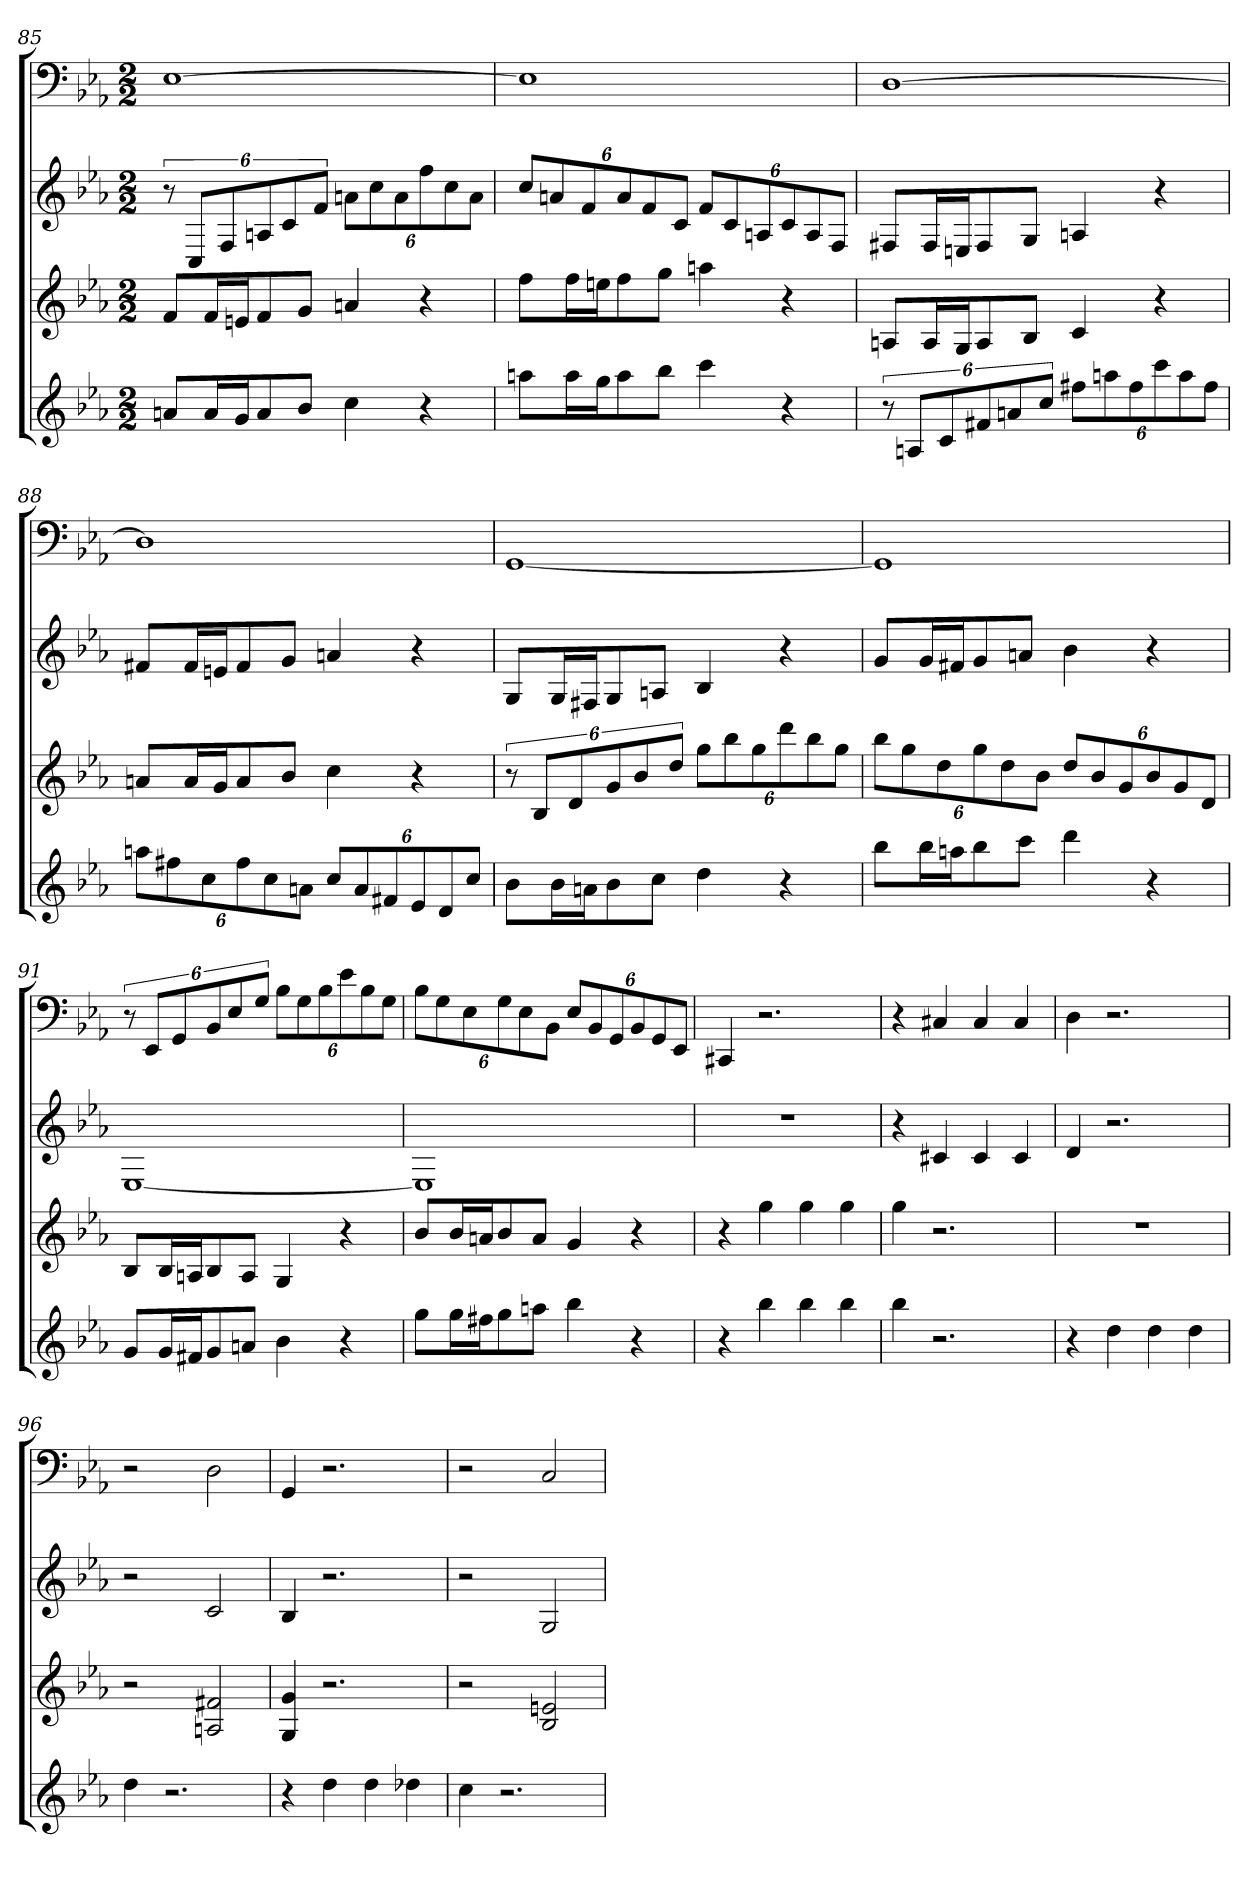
**kern	**kern	**kern	**kern
*part4	*part3	*part2	*part1
*staff4	*staff3	*staff2	*staff1
*k[b-e-a-]	*k[b-e-a-]	*k[b-e-a-]	*k[b-e-a-]
*E-:	*E-:	*E-:	*E-:
*M2/2	*M2/2	*M2/2	*M2/2
=85	=85	=85	=85
8anL	8fL	12r	[1E-
.	.	12CL	.
16aL	16fL	.	.
.	.	12F	.
16gJ	16enJ	.	.
8a	8f	12An	.
.	.	12c	.
8b-J	8gJ	.	.
.	.	12fJ	.
4cc	4an	12anL	.
.	.	12cc	.
.	.	12a	.
4r	4r	12ff	.
.	.	12cc	.
.	.	12aJ	.
=86	=86	=86	=86
8aanL	8ffL	12ccL	1E-]
.	.	12an	.
16aaL	16ffL	.	.
.	.	12f	.
16ggJ	16eenJ	.	.
8aa	8ff	12a	.
.	.	12f	.
8bb-J	8ggJ	.	.
.	.	12cJ	.
4ccc	4aan	12fL	.
.	.	12c	.
.	.	12An	.
4r	4r	12c	.
.	.	12A	.
.	.	12FJ	.
=87	=87	=87	=87
12r	8AnL	8F#XL	[1D
12AnL	.	.	.
.	16AL	16F#L	.
12c	.	.	.
.	16GJ	16EnJ	.
12f#X	8A	8F#	.
12an	.	.	.
.	8B-J	8GJ	.
12ccJ	.	.	.
12ff#XL	4c	4An	.
12aan	.	.	.
12ff#	.	.	.
12ccc	4r	4r	.
12aa	.	.	.
12ff#J	.	.	.
=88	=88	=88	=88
12aanL	8anL	8f#XL	1D]
12ff#X	.	.	.
.	16aL	16f#L	.
12cc	.	.	.
.	16gJ	16enJ	.
12ff#	8a	8f#	.
12cc	.	.	.
.	8b-J	8gJ	.
12anJ	.	.	.
12ccL	4cc	4an	.
12a	.	.	.
12f#X	.	.	.
12e-	4r	4r	.
12d	.	.	.
12ccJ	.	.	.
=89	=89	=89	=89
8b-L	12r	8GL	[1GG
.	12B-L	.	.
16b-L	.	16GL	.
.	12d	.	.
16anJ	.	16F#XJ	.
8b-	12g	8G	.
.	12b-	.	.
8ccJ	.	8AnJ	.
.	12ddJ	.	.
4dd	12ggL	4B-	.
.	12bb-	.	.
.	12gg	.	.
4r	12ddd	4r	.
.	12bb-	.	.
.	12ggJ	.	.
=90	=90	=90	=90
8bb-L	12bb-L	8gL	1GG]
.	12gg	.	.
16bb-L	.	16gL	.
.	12dd	.	.
16aanJ	.	16f#XJ	.
8bb-	12gg	8g	.
.	12dd	.	.
8cccJ	.	8anJ	.
.	12b-J	.	.
4ddd	12ddL	4b-	.
.	12b-	.	.
.	12g	.	.
4r	12b-	4r	.
.	12g	.	.
.	12dJ	.	.
=91	=91	=91	=91
8gL	8B-L	[1E-	12r
.	.	.	12EE-L
16gL	16B-L	.	.
.	.	.	12GG
16f#XJ	16AnJ	.	.
8g	8B-	.	12BB-
.	.	.	12E-
8anJ	8AJ	.	.
.	.	.	12GJ
4b-	4G	.	12B-L
.	.	.	12G
.	.	.	12B-
4r	4r	.	12e-
.	.	.	12B-
.	.	.	12GJ
=92	=92	=92	=92
8ggL	8b-L	1E-]	12B-L
.	.	.	12G
16ggL	16b-L	.	.
.	.	.	12E-
16ff#XJ	16anJ	.	.
8gg	8b-	.	12G
.	.	.	12E-
8aanJ	8aJ	.	.
.	.	.	12BB-J
4bb-	4g	.	12E-L
.	.	.	12BB-
.	.	.	12GG
4r	4r	.	12BB-
.	.	.	12GG
.	.	.	12EE-J
=93	=93	=93	=93
4r	4r	1r	4CC#X
4bb-	4gg	.	2.r
4bb-	4gg	.	.
4bb-	4gg	.	.
=94	=94	=94	=94
4bb-	4gg	4r	4r
2.r	2.r	4c#X	4C#X
.	.	4c#	4C#
.	.	4c#	4C#
=95	=95	=95	=95
4r	1r	4d	4D
4dd	.	2.r	2.r
4dd	.	.	.
4dd	.	.	.
=96	=96	=96	=96
4dd	2r	2r	2r
2.r	.	.	.
.	2An 2f#X	2c	2D
=97	=97	=97	=97
4r	4G 4g	4B-	4GG
4dd	2.r	2.r	2.r
4dd	.	.	.
4dd-X	.	.	.
=98	=98	=98	=98
4cc	2r	2r	2r
2.r	.	.	.
.	2B- 2en	2G	2C
=	=	=	=
*-	*-	*-	*-
